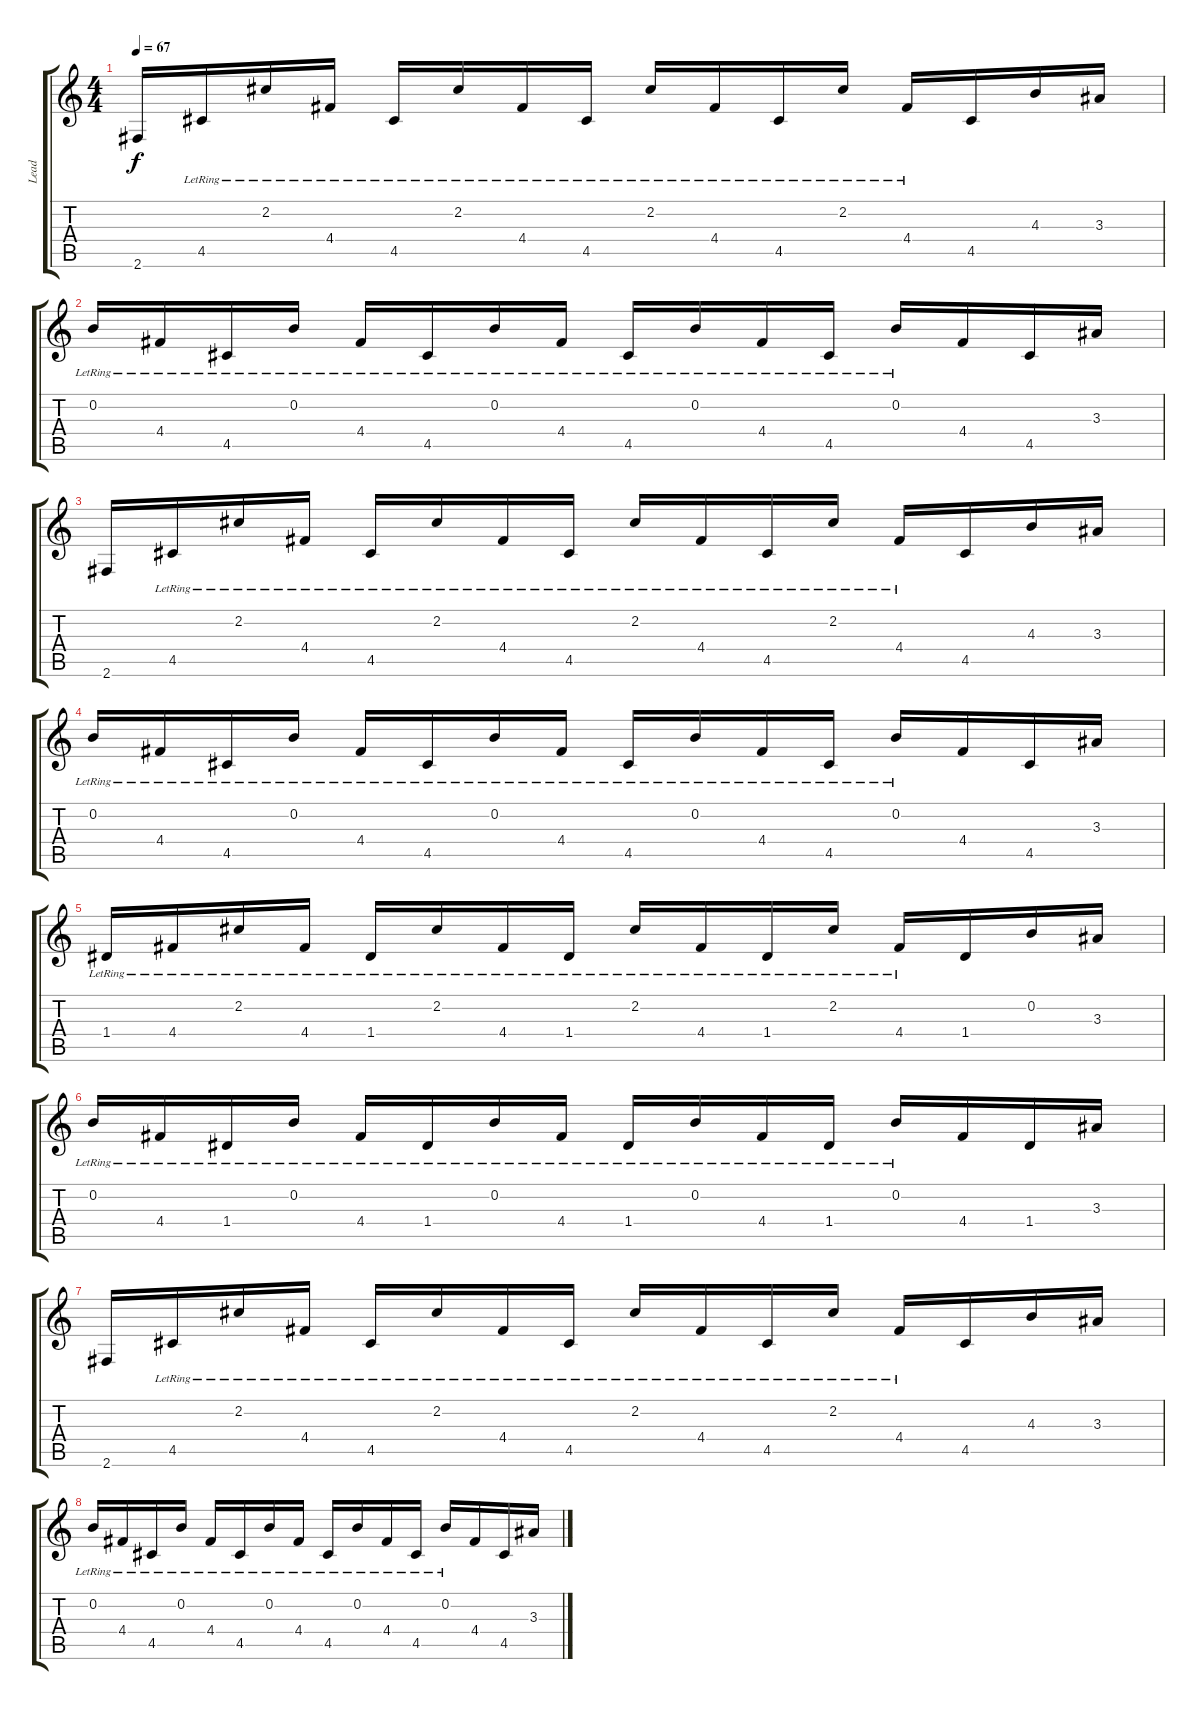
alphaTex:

\track ("Lead" "Lead") {instrument acousticguitarnylon}
\staff {score tabs}
\tuning (E4 B3 G3 D3 A2 E2) {hide}
\ts (4 4)
\tempo 67
\clef g2
\ks c
2.6.16{dy f instrument acousticguitarnylon} 4.5{lr}.16 2.2{lr}.16 4.4{lr}.16 4.5{lr}.16 2.2{lr}.16 4.4{lr}.16 4.5{lr}.16 2.2{lr}.16 4.4{lr}.16 4.5{lr}.16 2.2{lr}.16 4.4{lr}.16 4.5.16 4.3.16 3.3.16 |
0.2{lr}.16 4.4{lr}.16 4.5{lr}.16 0.2{lr}.16 4.4{lr}.16 4.5{lr}.16 0.2{lr}.16 4.4{lr}.16 4.5{lr}.16 0.2{lr}.16 4.4{lr}.16 4.5{lr}.16 0.2{lr}.16 4.4.16 4.5.16 3.3.16 |
2.6.16 4.5{lr}.16 2.2{lr}.16 4.4{lr}.16 4.5{lr}.16 2.2{lr}.16 4.4{lr}.16 4.5{lr}.16 2.2{lr}.16 4.4{lr}.16 4.5{lr}.16 2.2{lr}.16 4.4{lr}.16 4.5.16 4.3.16 3.3.16 |
0.2{lr}.16 4.4{lr}.16 4.5{lr}.16 0.2{lr}.16 4.4{lr}.16 4.5{lr}.16 0.2{lr}.16 4.4{lr}.16 4.5{lr}.16 0.2{lr}.16 4.4{lr}.16 4.5{lr}.16 0.2{lr}.16 4.4.16 4.5.16 3.3.16 |
1.4{lr}.16 4.4{lr}.16 2.2{lr}.16 4.4{lr}.16 1.4{lr}.16 2.2{lr}.16 4.4{lr}.16 1.4{lr}.16 2.2{lr}.16 4.4{lr}.16 1.4{lr}.16 2.2{lr}.16 4.4{lr}.16 1.4.16 0.2.16 3.3.16 |
0.2{lr}.16 4.4{lr}.16 1.4{lr}.16 0.2{lr}.16 4.4{lr}.16 1.4{lr}.16 0.2{lr}.16 4.4{lr}.16 1.4{lr}.16 0.2{lr}.16 4.4{lr}.16 1.4{lr}.16 0.2{lr}.16 4.4.16 1.4.16 3.3.16 |
2.6.16 4.5{lr}.16 2.2{lr}.16 4.4{lr}.16 4.5{lr}.16 2.2{lr}.16 4.4{lr}.16 4.5{lr}.16 2.2{lr}.16 4.4{lr}.16 4.5{lr}.16 2.2{lr}.16 4.4{lr}.16 4.5.16 4.3.16 3.3.16 |
0.2{lr}.16 4.4{lr}.16 4.5{lr}.16 0.2{lr}.16 4.4{lr}.16 4.5{lr}.16 0.2{lr}.16 4.4{lr}.16 4.5{lr}.16 0.2{lr}.16 4.4{lr}.16 4.5{lr}.16 0.2{lr}.16 4.4.16 4.5.16 3.3.16
